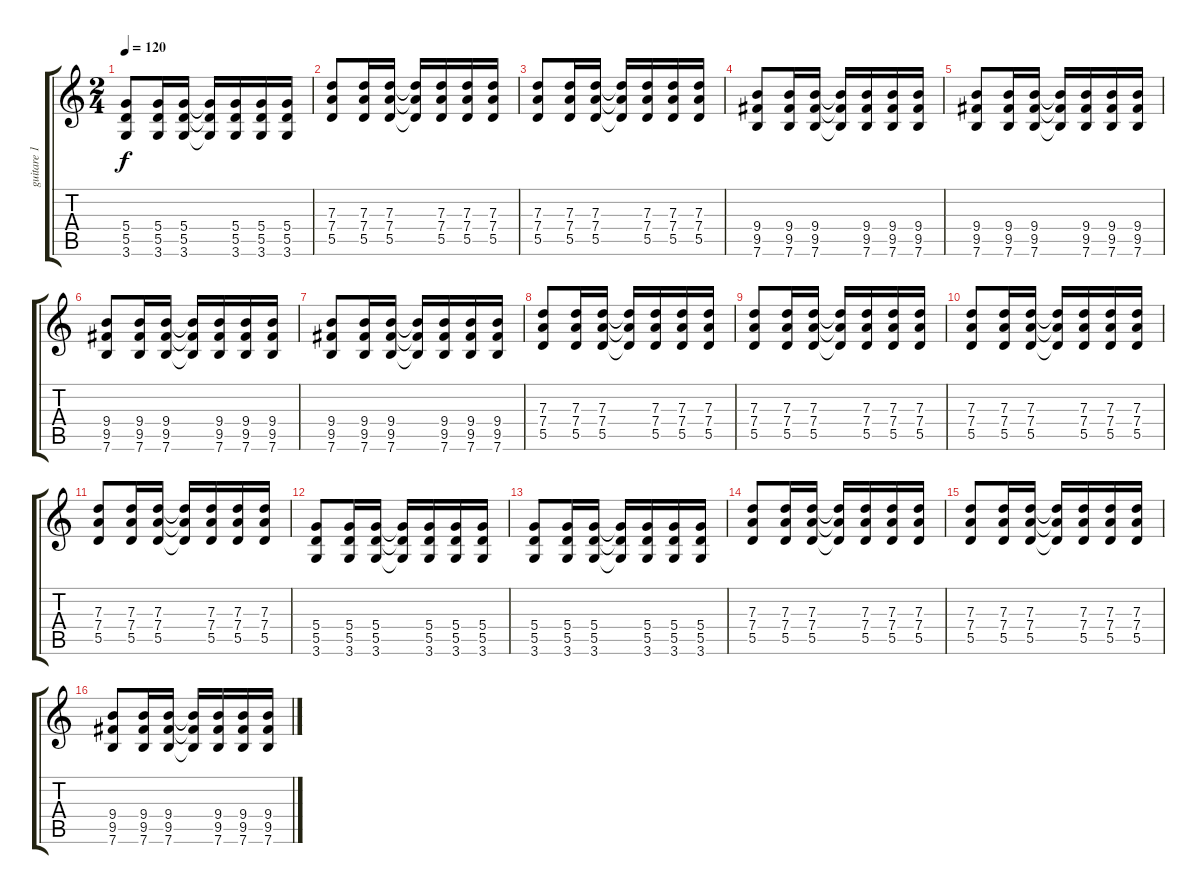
\track ("guitare 1" "guitare 1") {instrument overdrivenguitar}
\staff {score tabs}
\tuning (E4 B3 G3 D3 A2 E2) {hide}
\ts (2 4)
\tempo 120
\clef g2
\ks c
(5.4 5.5 3.6).8{dy f} (5.4 5.5 3.6).16 (5.4 5.5 3.6).16 (5.4{t} 5.5{t} 3.6{t}).16 (5.4 5.5 3.6).16 (5.4 5.5 3.6).16 (5.4 5.5 3.6).16 |
(7.3 7.4 5.5).8 (7.3 7.4 5.5).16 (7.3 7.4 5.5).16 (7.3{t} 7.4{t} 5.5{t}).16 (7.3 7.4 5.5).16 (7.3 7.4 5.5).16 (7.3 7.4 5.5).16 |
(7.3 7.4 5.5).8 (7.3 7.4 5.5).16 (7.3 7.4 5.5).16 (7.3{t} 7.4{t} 5.5{t}).16 (7.3 7.4 5.5).16 (7.3 7.4 5.5).16 (7.3 7.4 5.5).16 |
(9.4 9.5 7.6).8 (9.4 9.5 7.6).16 (9.4 9.5 7.6).16 (9.4{t} 9.5{t} 7.6{t}).16 (9.4 9.5 7.6).16 (9.4 9.5 7.6).16 (9.4 9.5 7.6).16 |
(9.4 9.5 7.6).8 (9.4 9.5 7.6).16 (9.4 9.5 7.6).16 (9.4{t} 9.5{t} 7.6{t}).16 (9.4 9.5 7.6).16 (9.4 9.5 7.6).16 (9.4 9.5 7.6).16 |
(9.4 9.5 7.6).8 (9.4 9.5 7.6).16 (9.4 9.5 7.6).16 (9.4{t} 9.5{t} 7.6{t}).16 (9.4 9.5 7.6).16 (9.4 9.5 7.6).16 (9.4 9.5 7.6).16 |
(9.4 9.5 7.6).8 (9.4 9.5 7.6).16 (9.4 9.5 7.6).16 (9.4{t} 9.5{t} 7.6{t}).16 (9.4 9.5 7.6).16 (9.4 9.5 7.6).16 (9.4 9.5 7.6).16 |
(7.3 7.4 5.5).8 (7.3 7.4 5.5).16 (7.3 7.4 5.5).16 (7.3{t} 7.4{t} 5.5{t}).16 (7.3 7.4 5.5).16 (7.3 7.4 5.5).16 (7.3 7.4 5.5).16 |
(7.3 7.4 5.5).8 (7.3 7.4 5.5).16 (7.3 7.4 5.5).16 (7.3{t} 7.4{t} 5.5{t}).16 (7.3 7.4 5.5).16 (7.3 7.4 5.5).16 (7.3 7.4 5.5).16 |
(7.3 7.4 5.5).8 (7.3 7.4 5.5).16 (7.3 7.4 5.5).16 (7.3{t} 7.4{t} 5.5{t}).16 (7.3 7.4 5.5).16 (7.3 7.4 5.5).16 (7.3 7.4 5.5).16 |
(7.3 7.4 5.5).8 (7.3 7.4 5.5).16 (7.3 7.4 5.5).16 (7.3{t} 7.4{t} 5.5{t}).16 (7.3 7.4 5.5).16 (7.3 7.4 5.5).16 (7.3 7.4 5.5).16 |
(5.4 5.5 3.6).8 (5.4 5.5 3.6).16 (5.4 5.5 3.6).16 (5.4{t} 5.5{t} 3.6{t}).16 (5.4 5.5 3.6).16 (5.4 5.5 3.6).16 (5.4 5.5 3.6).16 |
(5.4 5.5 3.6).8 (5.4 5.5 3.6).16 (5.4 5.5 3.6).16 (5.4{t} 5.5{t} 3.6{t}).16 (5.4 5.5 3.6).16 (5.4 5.5 3.6).16 (5.4 5.5 3.6).16 |
(7.3 7.4 5.5).8 (7.3 7.4 5.5).16 (7.3 7.4 5.5).16 (7.3{t} 7.4{t} 5.5{t}).16 (7.3 7.4 5.5).16 (7.3 7.4 5.5).16 (7.3 7.4 5.5).16 |
(7.3 7.4 5.5).8 (7.3 7.4 5.5).16 (7.3 7.4 5.5).16 (7.3{t} 7.4{t} 5.5{t}).16 (7.3 7.4 5.5).16 (7.3 7.4 5.5).16 (7.3 7.4 5.5).16 |
(9.4 9.5 7.6).8 (9.4 9.5 7.6).16 (9.4 9.5 7.6).16 (9.4{t} 9.5{t} 7.6{t}).16 (9.4 9.5 7.6).16 (9.4 9.5 7.6).16 (9.4 9.5 7.6).16
